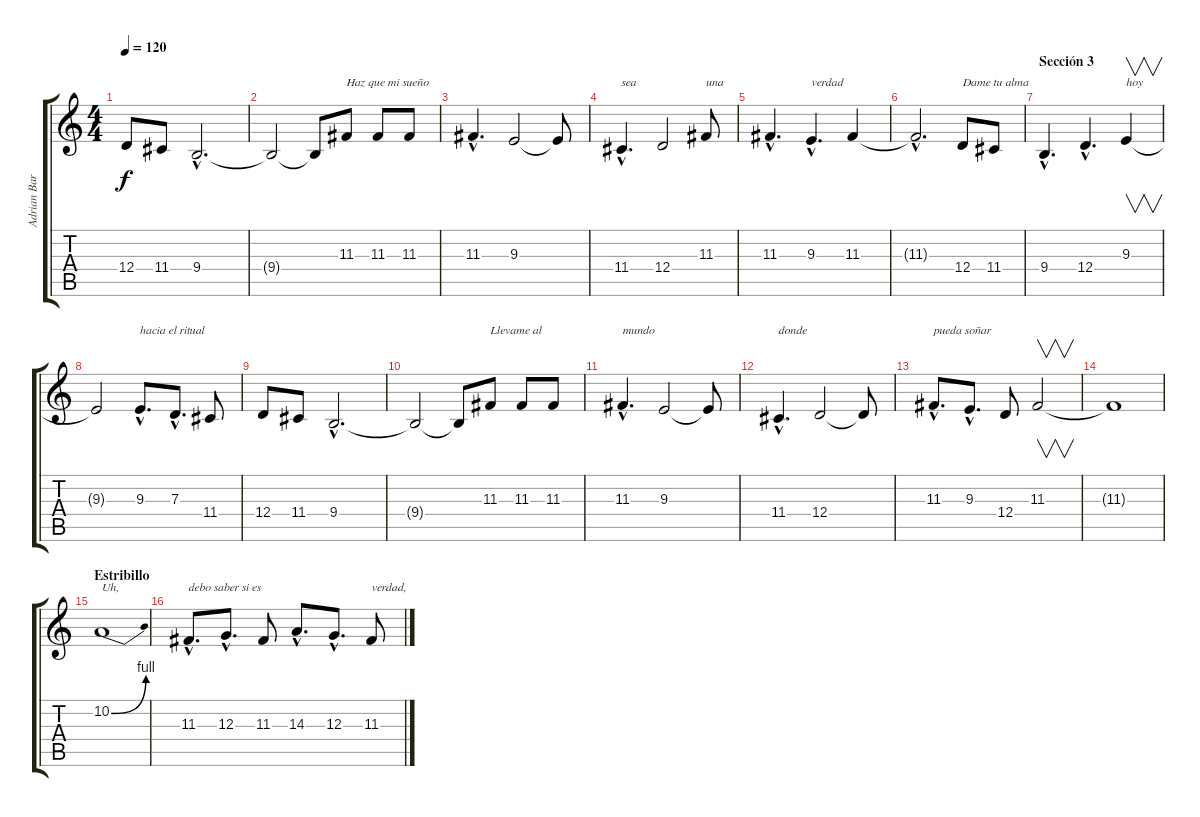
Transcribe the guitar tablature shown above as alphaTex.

\track ("Adrian Barilari" "Adrian Bar") {instrument flute}
\staff {score tabs}
\tuning (E4 B3 G3 D3 A2 E2) {hide}
\ts (4 4)
\tempo 120
\clef g2
\ks c
12.4.8{dy f} 11.4.8 9.4{hac}.2{d} |
9.4{t}.2 9.4{t}.8 11.3.8{txt "Haz que mi sueño "} 11.3.8 11.3.8 |
11.3{hac}.4{d} 9.3.2 9.3{t}.8 |
11.4{hac}.4{d txt "sea"} 12.4.2 11.3.8{txt "una "} |
11.3{hac}.4{d} 9.3{hac}.4{d txt "verdad"} 11.3.4 |
11.3{hac t}.2{d} 12.4.8{txt "Dame tu alma "} 11.4.8 |
\section ("" "Sección 3")
9.4{hac}.4{d} 12.4{hac}.4{d} 9.3.4{v txt "hoy"} |
9.3{t}.2 9.3{hac}.8{d txt "hacia el ritual"} 7.3{hac}.8{d} 11.4.8 |
12.4.8 11.4.8 9.4{hac}.2{d} |
9.4{t}.2 9.4{t}.8 11.3.8{txt "Llevame al "} 11.3.8 11.3.8 |
11.3{hac}.4{d txt "mundo"} 9.3.2 9.3{t}.8 |
11.4{hac}.4{d txt "donde "} 12.4.2 12.4{t}.8 |
11.3{hac}.8{d txt "pueda soñar"} 9.3{hac}.8{d} 12.4.8 11.3.2{v} |
11.3{t}.1 |
\section ("" "Estribillo")
10.2{be (bend 0 0 60 4)}.1{txt "Uh, "} |
11.3{hac}.8{d txt "debo saber si es "} 12.3{hac}.8{d} 11.3.8 14.3{hac}.8{d} 12.3{hac}.8{d} 11.3.8{txt "verdad,"}
